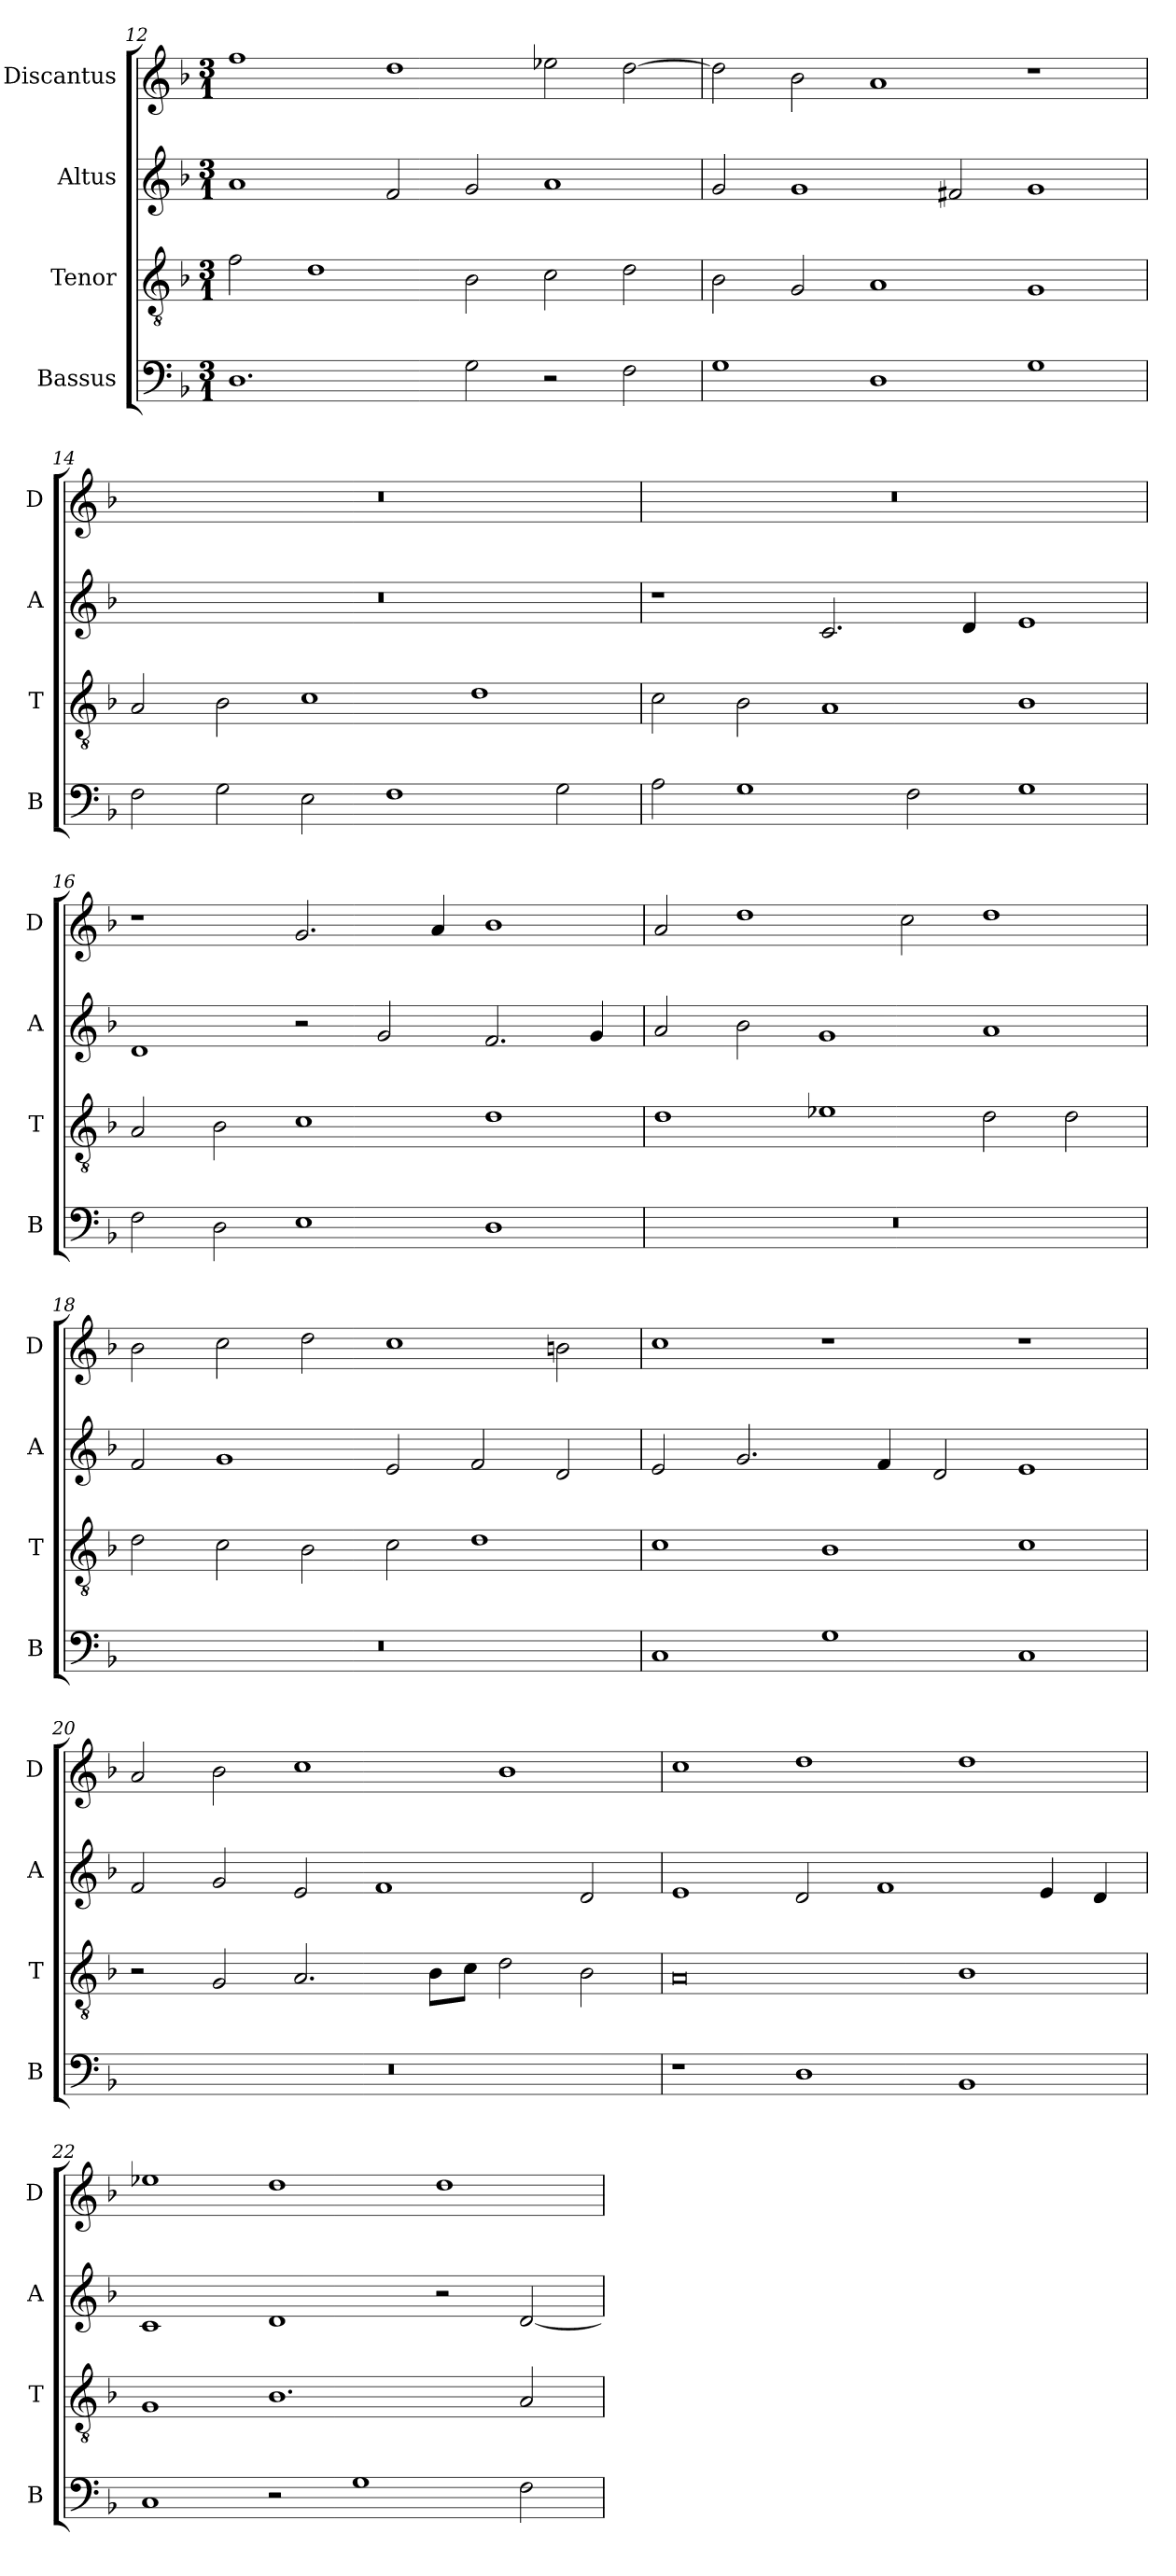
**kern	**kern	**kern	**kern
*part4	*part3	*part2	*part1
*staff4	*staff3	*staff2	*staff1
*I"Bassus	*I"Tenor	*I"Altus	*I"Discantus
*I'B	*I'T	*I'A	*I'D
*clefF4	*clefGv2	*clefG2	*clefG2
*k[b-]	*k[b-]	*k[b-]	*k[b-]
*M3/1	*M3/1	*M3/1	*M3/1
=12	=12	=12	=12
1.D	2f\	1a	1ff
.	1d	.	.
.	.	2f/	1dd
2G\	2B-\	2g/	.
2r	2c\	1a	2ee-X\
2F\	2d\	.	[2dd\
=13	=13	=13	=13
1G	2B-\	2g/	2dd\]
.	2G/	1g	2b-\
1D	1A	.	1a
.	.	2f#X/	.
1G	1G	1g	1r
=14	=14	=14	=14
2F\	2A/	0.r	0.r
2G\	2B-\	.	.
2E\	1c	.	.
1F	.	.	.
.	1d	.	.
2G\	.	.	.
=15	=15	=15	=15
2A\	2c\	1r	0.r
1G	2B-\	.	.
.	1A	2.c/	.
2F\	.	.	.
.	.	4d/	.
1G	1B-	1e	.
=16	=16	=16	=16
2F\	2A/	1d	1r
2D\	2B-\	.	.
1E	1c	2r	2.g/
.	.	2g/	.
.	.	.	4a/
1D	1d	2.f/	1b-
.	.	4g/	.
=17	=17	=17	=17
0.r	1d	2a/	2a/
.	.	2b-\	1dd
.	1e-X	1g	.
.	.	.	2cc\
.	2d\	1a	1dd
.	2d\	.	.
=18	=18	=18	=18
0.r	2d\	2f/	2b-\
.	2c\	1g	2cc\
.	2B-\	.	2dd\
.	2c\	2e/	1cc
.	1d	2f/	.
.	.	2d/	2bn\
=19	=19	=19	=19
1C	1c	2e/	1cc
.	.	2.g/	.
1G	1B-	.	1r
.	.	4f/	.
.	.	2d/	.
1C	1c	1e	1r
=20	=20	=20	=20
0.r	2r	2f/	2a/
.	2G/	2g/	2b-\
.	2.A/	2e/	1cc
.	.	1f	.
.	8B-\L	.	.
.	8c\J	.	.
.	2d\	.	1b-
.	2B-\	2d/	.
=21	=21	=21	=21
1r	0A	1e	1cc
1D	.	2d/	1dd
.	.	1f	.
1BB-	1B-	.	1dd
.	.	4e/	.
.	.	4d/	.
=22	=22	=22	=22
1C	1G	1c	1ee-X
2r	1.B-	1d	1dd
1G	.	.	.
.	.	2r	1dd
2F\	2A/	[2d/	.
=	=	=	=
*-	*-	*-	*-
